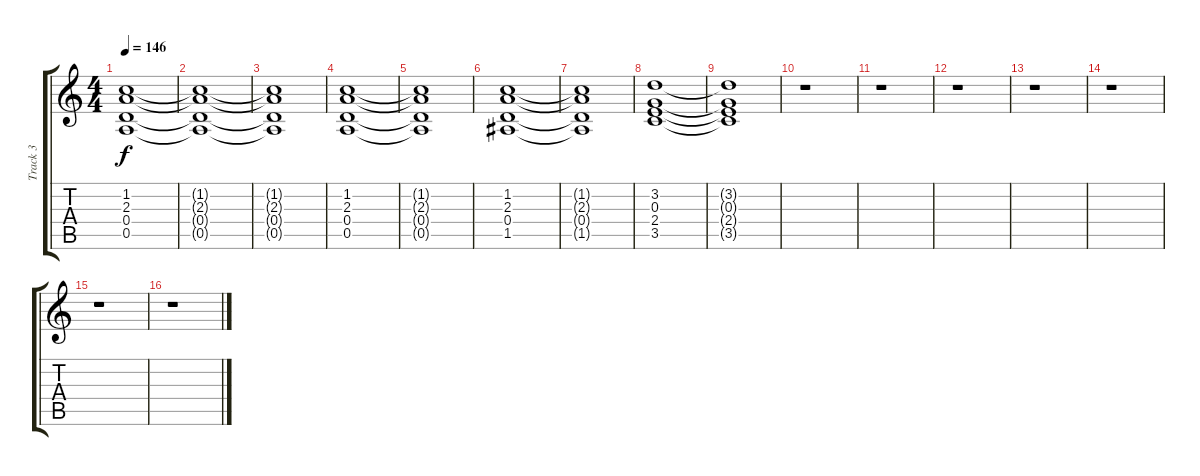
\track ("Track 3" "Track 3") {instrument distortionguitar}
\staff {score tabs}
\tuning (E4 B3 G3 D3 A2 E2) {hide}
\ts (4 4)
\tempo 146
\clef g2
\ks c
(1.2{t} 2.3{t} 0.4{t} 0.5{t}).1{dy f} |
(1.2{t} 2.3{t} 0.4{t} 0.5{t}).1 |
(1.2{t} 2.3{t} 0.4{t} 0.5{t}).1 |
(1.2 2.3 0.4 0.5).1 |
(1.2{t} 2.3{t} 0.4{t} 0.5{t}).1 |
(1.2 2.3 0.4 1.5).1 |
(1.2{t} 2.3{t} 0.4{t} 1.5{t}).1 |
(3.2 0.3 2.4 3.5).1 |
(3.2{t} 0.3{t} 2.4{t} 3.5{t}).1 |
r.1 |
r.1 |
r.1 |
r.1 |
r.1 |
r.1 |
r.1
